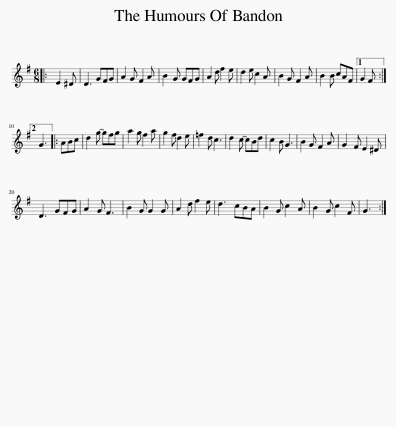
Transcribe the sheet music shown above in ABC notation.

X:1
L:1/8
M:6/8
I:linebreak $
K:G
V:1 treble
V:1
|: E2 ^D | D3 GFG | A2 G F2 A | B2 G GFG | A2 d f2 e | %5
 d2 e c2 A | B2 G F2 A | B2 B cAF |1 G2 F :|2$ G3 |: %10
 ABc | d2 g- gfg | a2 g f2 a | g2 f d2 e | =f2 d c3 | %15
 d2 c- cBd | c2 B G3 | B2 G F2 A | G2 F E2 ^D |$ D3 GFG | %20
 A2 G F3 | B2 G G2 G | A2 d f2 e | d3 cBA | B2 G c2 A | %25
 B2 G c2 F | G3 :| %27
